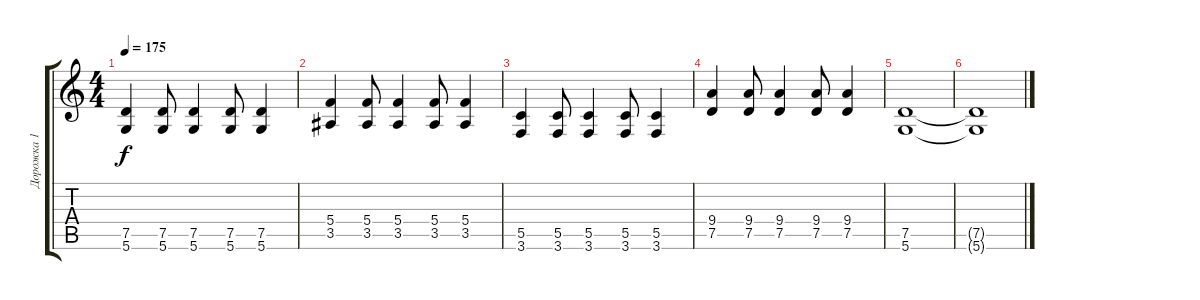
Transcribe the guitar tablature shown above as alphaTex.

\track ("Дорожка 1" "Дорожка 1") {instrument overdrivenguitar}
\staff {score tabs}
\tuning (D4 A3 F3 C3 G2 D2) {hide}
\ts (4 4)
\tempo 175
\clef g2
\ks c
(7.5 5.6).4{dy f} (7.5 5.6).8 (7.5 5.6).4 (7.5 5.6).8 (7.5 5.6).4 |
(5.4 3.5).4 (5.4 3.5).8 (5.4 3.5).4 (5.4 3.5).8 (5.4 3.5).4 |
(5.5 3.6).4 (5.5 3.6).8 (5.5 3.6).4 (5.5 3.6).8 (5.5 3.6).4 |
(9.4 7.5).4 (9.4 7.5).8 (9.4 7.5).4 (9.4 7.5).8 (9.4 7.5).4 |
(7.5 5.6).1 |
(7.5{t} 5.6{t}).1
